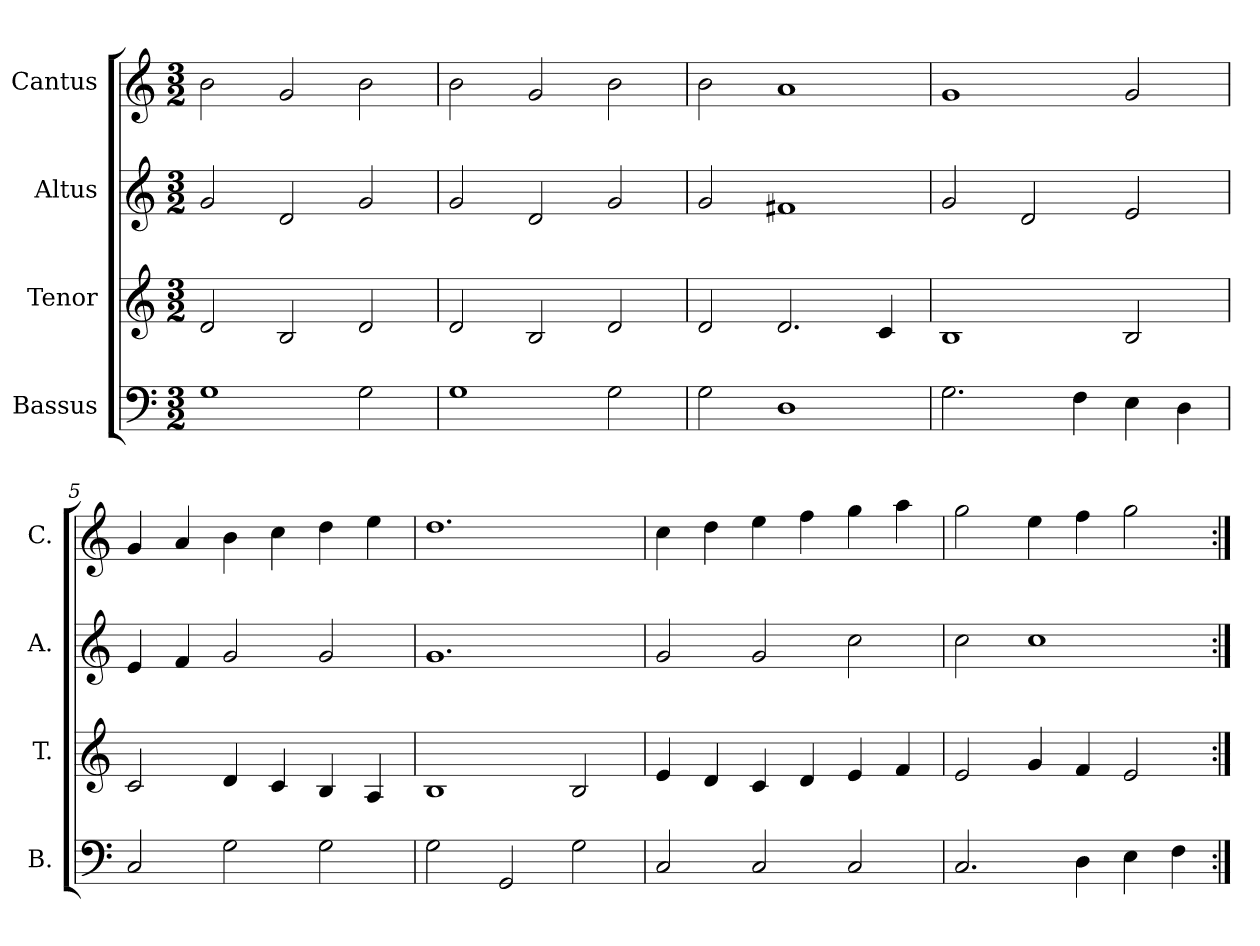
**kern	**kern	**kern	**kern
*part4	*part3	*part2	*part1
*staff4	*staff3	*staff2	*staff1
*I"Bassus	*I"Tenor	*I"Altus	*I"Cantus
*I'B.	*I'T.	*I'A.	*I'C.
*clefF4	*clefG2	*clefG2	*clefG2
*k[]	*k[]	*k[]	*k[]
*M3/2	*M3/2	*M3/2	*M3/2
=1	=1	=1	=1
1G	2d/	2g/	2b\
.	2B/	2d/	2g/
2G\	2d/	2g/	2b\
=2	=2	=2	=2
1G	2d/	2g/	2b\
.	2B/	2d/	2g/
2G\	2d/	2g/	2b\
=3	=3	=3	=3
2G\	2d/	2g/	2b\
1D	2.d/	1f#X	1a
.	4c/	.	.
=4	=4	=4	=4
2.G\	1B	2g/	1g
.	.	2d/	.
4F\	.	.	.
4E\	2B/	2e/	2g/
4D\	.	.	.
=5	=5	=5	=5
2C/	2c/	4e/	4g/
.	.	4f/	4a/
2G\	4d/	2g/	4b\
.	4c/	.	4cc\
2G\	4B/	2g/	4dd\
.	4A/	.	4ee\
=6	=6	=6	=6
2G\	1B	1.g	1.dd
2GG/	.	.	.
2G\	2B/	.	.
=7	=7	=7	=7
2C/	4e/	2g/	4cc\
.	4d/	.	4dd\
2C/	4c/	2g/	4ee\
.	4d/	.	4ff\
2C/	4e/	2cc\	4gg\
.	4f/	.	4aa\
!!LO:LB:g=z
=8	=8	=8	=8
2.C/	2e/	2cc\	2gg\
.	4g/	1cc	4ee\
4D\	4f/	.	4ff\
4E\	2e/	.	2gg\
4F\	.	.	.
=:|!	=:|!	=:|!	=:|!
*-	*-	*-	*-
